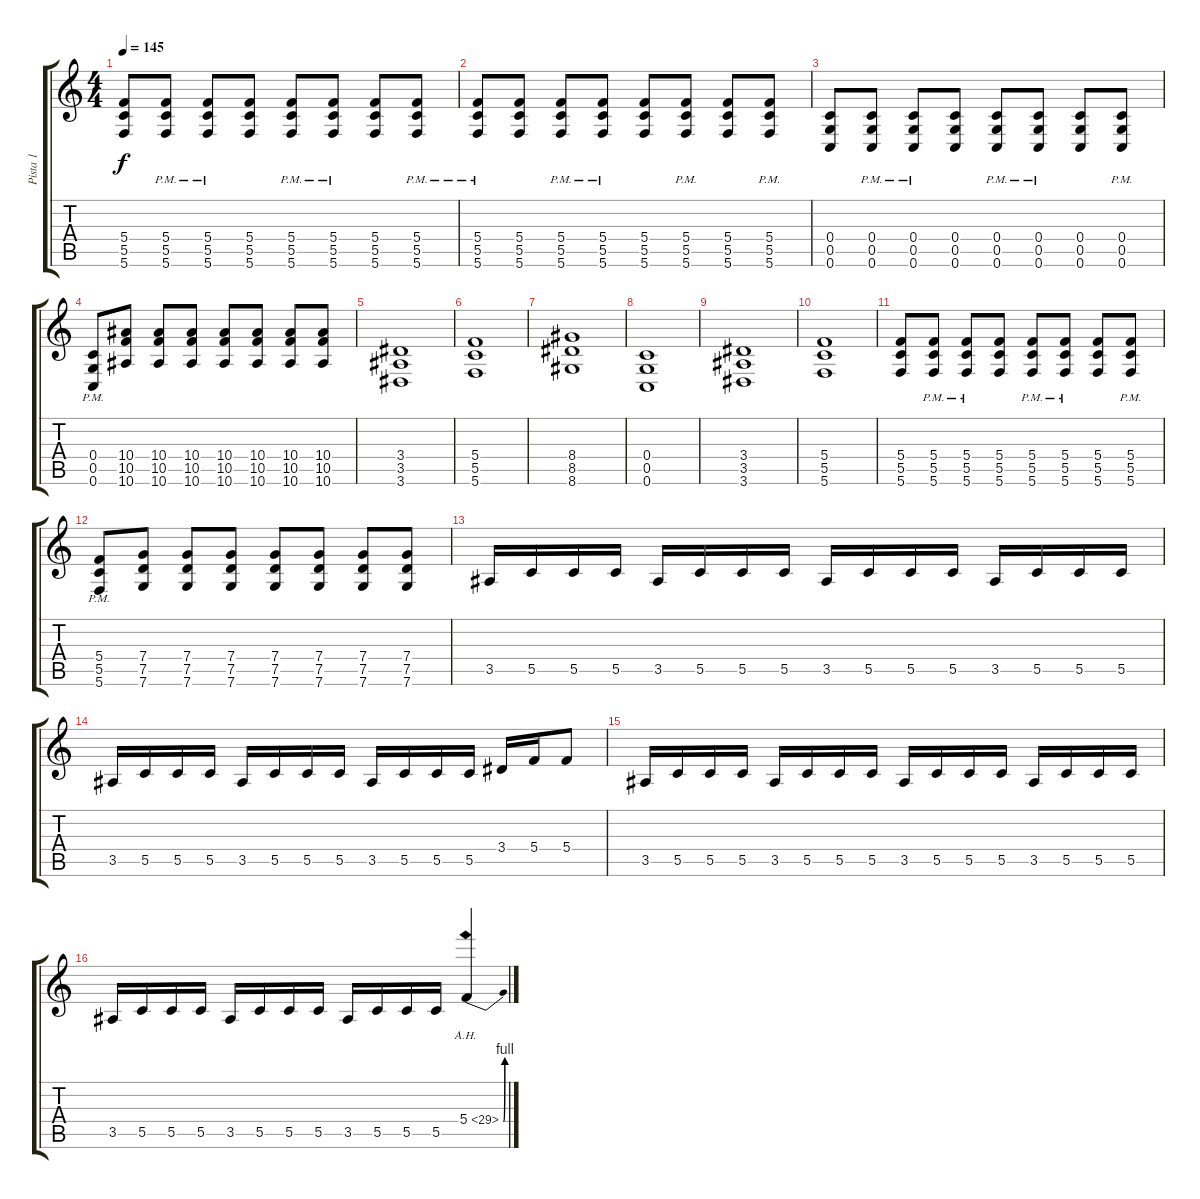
\track ("Pista 1" "Pista 1") {instrument distortionguitar}
\staff {score tabs}
\tuning (D4 A3 F3 C3 G2 C2) {hide}
\ts (4 4)
\tempo 145
\clef g2
\ks c
(5.4 5.5 5.6).8{dy f} (5.4{pm} 5.5{pm} 5.6{pm}).8 (5.4{pm} 5.5{pm} 5.6{pm}).8 (5.4 5.5 5.6).8 (5.4{pm} 5.5{pm} 5.6{pm}).8 (5.4{pm} 5.5{pm} 5.6{pm}).8 (5.4 5.5 5.6).8 (5.4{pm} 5.5{pm} 5.6{pm}).8 |
(5.4{pm} 5.5{pm} 5.6{pm}).8 (5.4 5.5 5.6).8 (5.4{pm} 5.5{pm} 5.6{pm}).8 (5.4{pm} 5.5{pm} 5.6{pm}).8 (5.4 5.5 5.6).8 (5.4{pm} 5.5{pm} 5.6{pm}).8 (5.4 5.5 5.6).8 (5.4{pm} 5.5{pm} 5.6{pm}).8 |
(0.4 0.5 0.6).8 (0.4{pm} 0.5{pm} 0.6{pm}).8 (0.4{pm} 0.5{pm} 0.6{pm}).8 (0.4 0.5 0.6).8 (0.4{pm} 0.5{pm} 0.6{pm}).8 (0.4{pm} 0.5{pm} 0.6{pm}).8 (0.4 0.5 0.6).8 (0.4{pm} 0.5{pm} 0.6{pm}).8 |
(0.4{pm} 0.5{pm} 0.6{pm}).8 (10.4 10.5 10.6).8 (10.4 10.5 10.6).8 (10.4 10.5 10.6).8 (10.4 10.5 10.6).8 (10.4 10.5 10.6).8 (10.4 10.5 10.6).8 (10.4 10.5 10.6).8 |
(3.4 3.5 3.6).1 |
(5.4 5.5 5.6).1 |
(8.4 8.5 8.6).1 |
(0.4 0.5 0.6).1 |
(3.4 3.5 3.6).1 |
(5.4 5.5 5.6).1 |
(5.4 5.5 5.6).8 (5.4{pm} 5.5{pm} 5.6{pm}).8 (5.4{pm} 5.5{pm} 5.6{pm}).8 (5.4 5.5 5.6).8 (5.4{pm} 5.5{pm} 5.6{pm}).8 (5.4{pm} 5.5{pm} 5.6{pm}).8 (5.4 5.5 5.6).8 (5.4{pm} 5.5{pm} 5.6{pm}).8 |
(5.4{pm} 5.5{pm} 5.6{pm}).8 (7.4 7.5 7.6).8 (7.4 7.5 7.6).8 (7.4 7.5 7.6).8 (7.4 7.5 7.6).8 (7.4 7.5 7.6).8 (7.4 7.5 7.6).8 (7.4 7.5 7.6).8 |
3.5.16 5.5.16 5.5.16 5.5.16 3.5.16 5.5.16 5.5.16 5.5.16 3.5.16 5.5.16 5.5.16 5.5.16 3.5.16 5.5.16 5.5.16 5.5.16 |
3.5.16 5.5.16 5.5.16 5.5.16 3.5.16 5.5.16 5.5.16 5.5.16 3.5.16 5.5.16 5.5.16 5.5.16 3.4.16 5.4.16 5.4.8 |
3.5.16 5.5.16 5.5.16 5.5.16 3.5.16 5.5.16 5.5.16 5.5.16 3.5.16 5.5.16 5.5.16 5.5.16 3.5.16 5.5.16 5.5.16 5.5.16 |
3.5.16 5.5.16 5.5.16 5.5.16 3.5.16 5.5.16 5.5.16 5.5.16 3.5.16 5.5.16 5.5.16 5.5.16 5.4{be (bend 0 0 60 4) ah 24}.4
